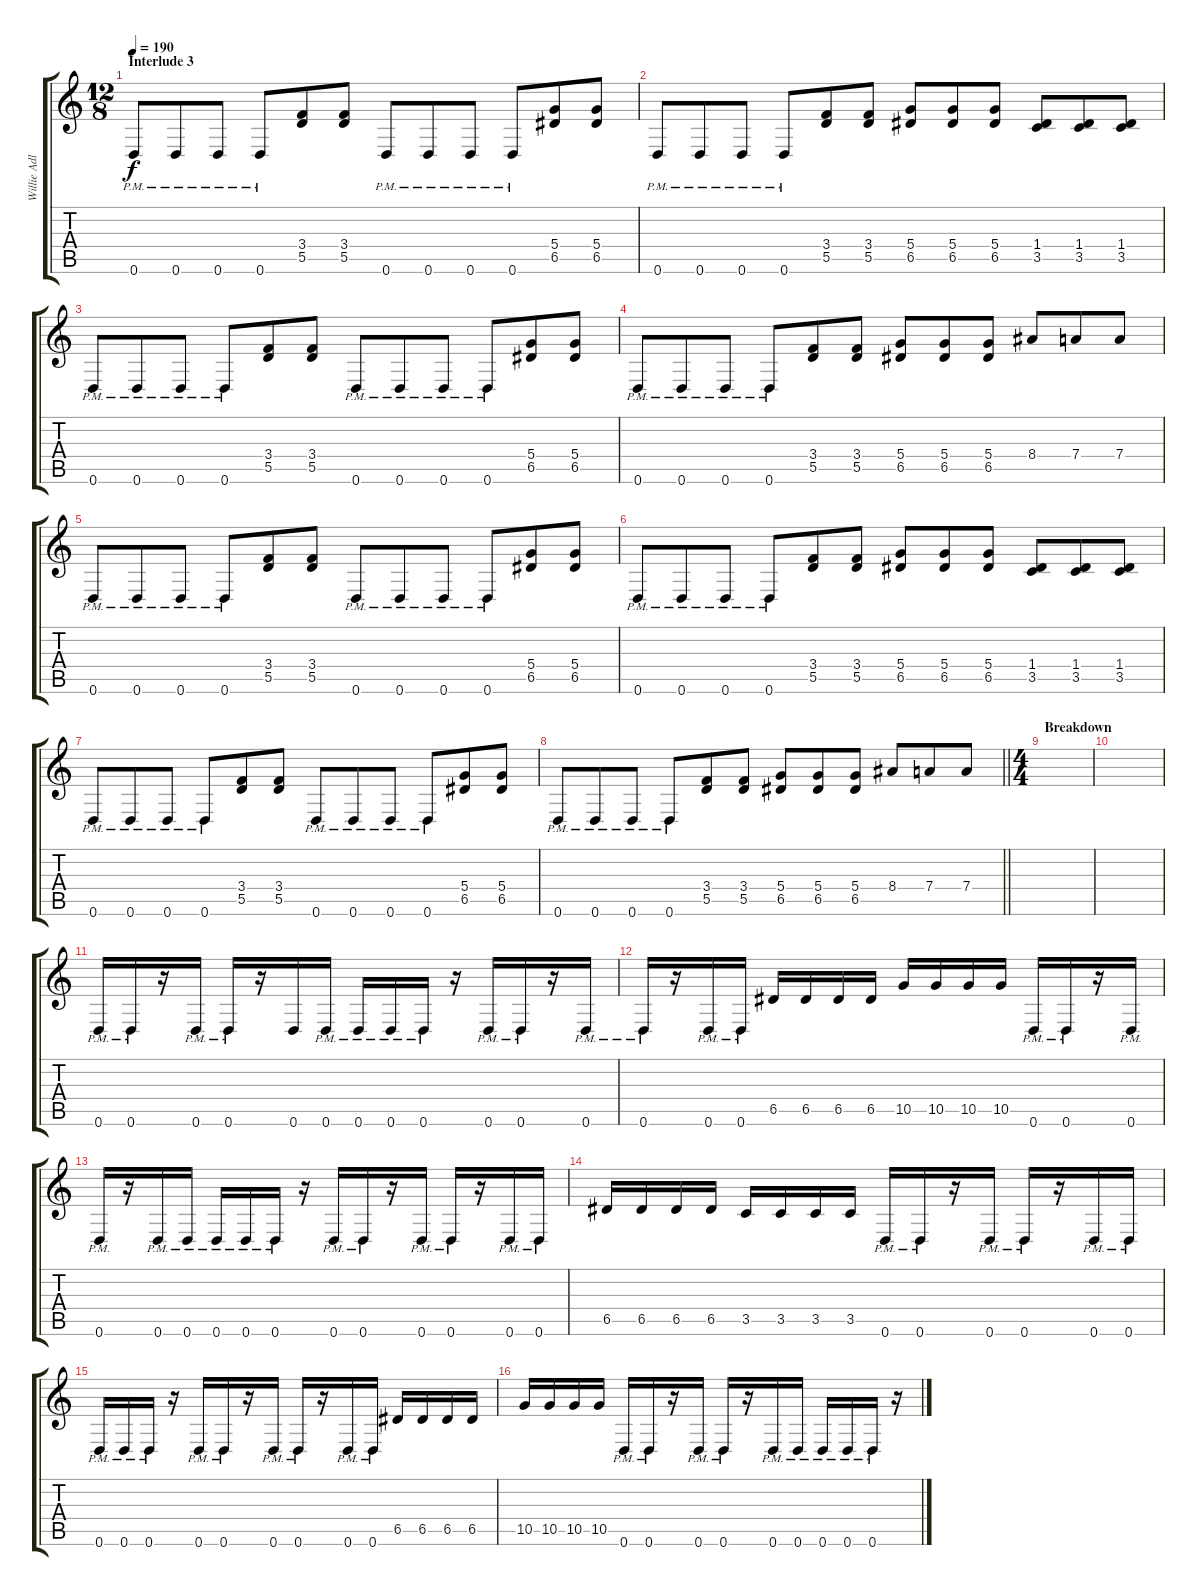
\track ("Willie Adler - Rhythm" "Willie Adl") {instrument distortionguitar}
\staff {score tabs}
\tuning (E4 B3 G3 D3 A2 D2) {hide}
\ts (12 8)
\section ("" "Interlude 3")
\tempo 190
\clef g2
\ks c
0.6{pm}.8{dy f} 0.6{pm}.8 0.6{pm}.8 0.6{pm}.8 (3.4 5.5).8 (3.4 5.5).8 0.6{pm}.8 0.6{pm}.8 0.6{pm}.8 0.6{pm}.8 (5.4 6.5).8 (5.4 6.5).8 |
0.6{pm}.8 0.6{pm}.8 0.6{pm}.8 0.6{pm}.8 (3.4 5.5).8 (3.4 5.5).8 (5.4 6.5).8 (5.4 6.5).8 (5.4 6.5).8 (1.4 3.5).8 (1.4 3.5).8 (1.4 3.5).8 |
0.6{pm}.8 0.6{pm}.8 0.6{pm}.8 0.6{pm}.8 (3.4 5.5).8 (3.4 5.5).8 0.6{pm}.8 0.6{pm}.8 0.6{pm}.8 0.6{pm}.8 (5.4 6.5).8 (5.4 6.5).8 |
0.6{pm}.8 0.6{pm}.8 0.6{pm}.8 0.6{pm}.8 (3.4 5.5).8 (3.4 5.5).8 (5.4 6.5).8 (5.4 6.5).8 (5.4 6.5).8 8.4.8 7.4.8 7.4.8 |
0.6{pm}.8 0.6{pm}.8 0.6{pm}.8 0.6{pm}.8 (3.4 5.5).8 (3.4 5.5).8 0.6{pm}.8 0.6{pm}.8 0.6{pm}.8 0.6{pm}.8 (5.4 6.5).8 (5.4 6.5).8 |
0.6{pm}.8 0.6{pm}.8 0.6{pm}.8 0.6{pm}.8 (3.4 5.5).8 (3.4 5.5).8 (5.4 6.5).8 (5.4 6.5).8 (5.4 6.5).8 (1.4 3.5).8 (1.4 3.5).8 (1.4 3.5).8 |
0.6{pm}.8 0.6{pm}.8 0.6{pm}.8 0.6{pm}.8 (3.4 5.5).8 (3.4 5.5).8 0.6{pm}.8 0.6{pm}.8 0.6{pm}.8 0.6{pm}.8 (5.4 6.5).8 (5.4 6.5).8 |
\barLineRight lightlight
0.6{pm}.8 0.6{pm}.8 0.6{pm}.8 0.6{pm}.8 (3.4 5.5).8 (3.4 5.5).8 (5.4 6.5).8 (5.4 6.5).8 (5.4 6.5).8 8.4.8 7.4.8 7.4.8 |
\ts (4 4)
\section ("" "Breakdown")
|
|
0.6{pm}.16 0.6{pm}.16 r.16 0.6{pm}.16 0.6{pm}.16 r.16 0.6.16 0.6{pm}.16 0.6{pm}.16 0.6{pm}.16 0.6{pm}.16 r.16 0.6{pm}.16 0.6{pm}.16 r.16 0.6{pm}.16 |
0.6{pm}.16 r.16 0.6{pm}.16 0.6{pm}.16 6.5.16 6.5.16 6.5.16 6.5.16 10.5.16 10.5.16 10.5.16 10.5.16 0.6{pm}.16 0.6{pm}.16 r.16 0.6{pm}.16 |
0.6{pm}.16 r.16 0.6{pm}.16 0.6{pm}.16 0.6{pm}.16 0.6{pm}.16 0.6{pm}.16 r.16 0.6{pm}.16 0.6{pm}.16 r.16 0.6{pm}.16 0.6{pm}.16 r.16 0.6{pm}.16 0.6{pm}.16 |
6.5.16 6.5.16 6.5.16 6.5.16 3.5.16 3.5.16 3.5.16 3.5.16 0.6{pm}.16 0.6{pm}.16 r.16 0.6{pm}.16 0.6{pm}.16 r.16 0.6{pm}.16 0.6{pm}.16 |
0.6{pm}.16 0.6{pm}.16 0.6{pm}.16 r.16 0.6{pm}.16 0.6{pm}.16 r.16 0.6{pm}.16 0.6{pm}.16 r.16 0.6{pm}.16 0.6{pm}.16 6.5.16 6.5.16 6.5.16 6.5.16 |
10.5.16 10.5.16 10.5.16 10.5.16 0.6{pm}.16 0.6{pm}.16 r.16 0.6{pm}.16 0.6{pm}.16 r.16 0.6{pm}.16 0.6{pm}.16 0.6{pm}.16 0.6{pm}.16 0.6{pm}.16 r.16
